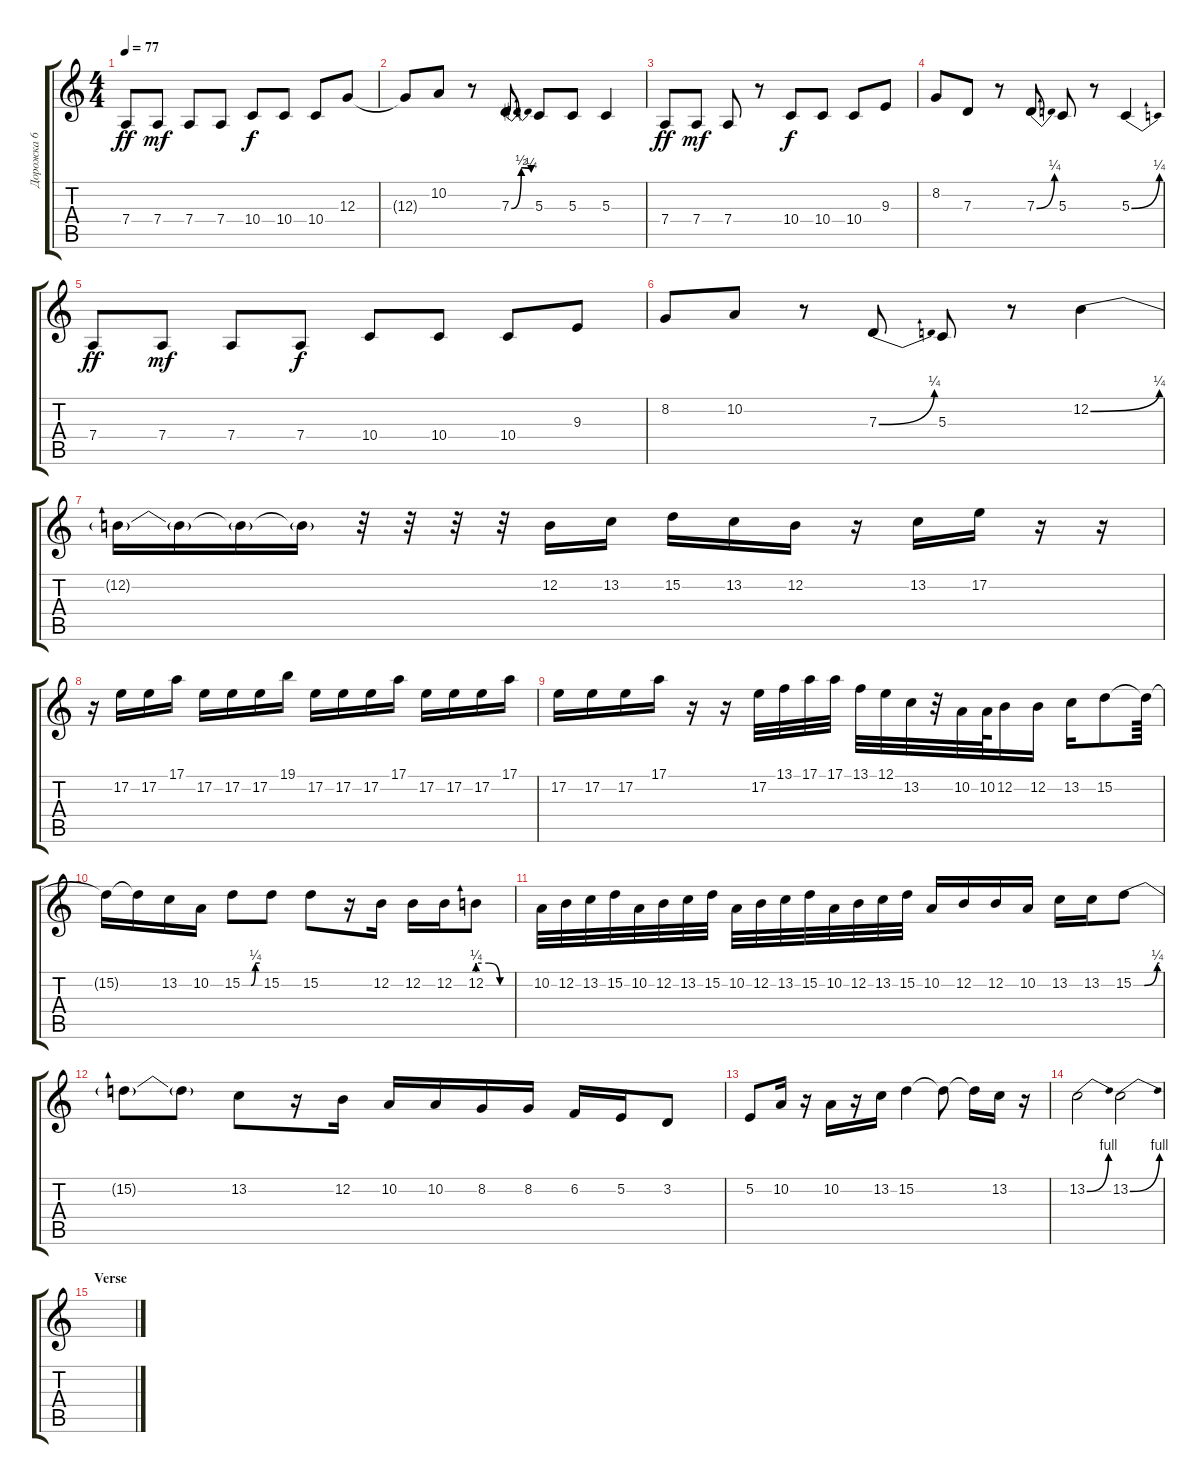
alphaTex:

\track ("Дорожка 6" "Дорожка 6") {instrument trumpet}
\staff {score tabs}
\tuning (E4 B3 G3 D3 A2 E2) {hide}
\ts (4 4)
\tempo 77
\clef g2
\ks c
7.4.8{dy ff} 7.4.8{dy mf} 7.4.8 7.4.8 10.4.8{dy f} 10.4.8 10.4.8 12.3.8 |
12.3{t}.8 10.2.8 r.8 7.3{be (bendrelease 0 0 30 2 30 2 60 1)}.8 5.3.8 5.3.8 5.3.4 |
7.4.8{dy ff} 7.4.8{dy mf} 7.4.8 r.8 10.4.8{dy f} 10.4.8 10.4.8 9.3.8 |
8.2.8 7.3.8 r.8 7.3{be (bend 0 0 60 1)}.8 5.3.8 r.8 5.3{be (bend 0 0 60 1)}.4 |
7.4.8{dy ff} 7.4.8{dy mf} 7.4.8 7.4.8{dy f} 10.4.8 10.4.8 10.4.8 9.3.8 |
8.2.8 10.2.8 r.8 7.3{be (bend 0 0 60 1)}.8 5.3.8 r.8 12.2{be (bend 0 0 60 1)}.4 |
12.2{t}.16 12.2{t}.16 12.2{t}.16 12.2{t}.16 r.32 r.32 r.32 r.32 12.2.16 13.2.16 15.2.16 13.2.16 12.2.16 r.16 13.2.16 17.2.16 r.16 r.16 |
r.16 17.2.16 17.2.16 17.1.16 17.2.16 17.2.16 17.2.16 19.1.16 17.2.16 17.2.16 17.2.16 17.1.16 17.2.16 17.2.16 17.2.16 17.1.16 |
17.2.16 17.2.16 17.2.16 17.1.16 r.16 r.16 17.2.32 13.1.32 17.1.32 17.1.32 13.1.32 12.1.32 13.2.32 r.32 10.2.32 10.2.64 12.2.16 12.2.16 13.2.16 15.2.8 15.2{t}.64 |
15.2{t}.16 15.2{t}.16 13.2.16 10.2.16 15.2{be (custom 0 0 30 0 45 1 60 1)}.8 15.2.8 15.2.8 r.16 12.2.16 12.2.16 12.2.16 12.2{be (custom 0 1 20 1 40 0 60 0)}.8 |
10.2.32 12.2.32 13.2.32 15.2.32 10.2.32 12.2.32 13.2.32 15.2.32 10.2.32 12.2.32 13.2.32 15.2.32 10.2.32 12.2.32 13.2.32 15.2.32 10.2.16 12.2.16 12.2.16 10.2.16 13.2.16 13.2.16 15.2{be (custom 0 0 25 0 55 1 60 1)}.8 |
15.2{t}.8 15.2{t}.8 13.2.8 r.16 12.2.16 10.2.16 10.2.16 8.2.16 8.2.16 6.2.16 5.2.16 3.2.8 |
5.2.8 10.2.16 r.16 10.2.16 r.16 13.2.16 15.2.4 15.2{t}.8 15.2{t}.16 13.2.16 r.16 |
13.2{be (bend 0 0 60 4)}.2 13.2{be (bend 0 0 60 4)}.2 |
\section ("" "Verse")
